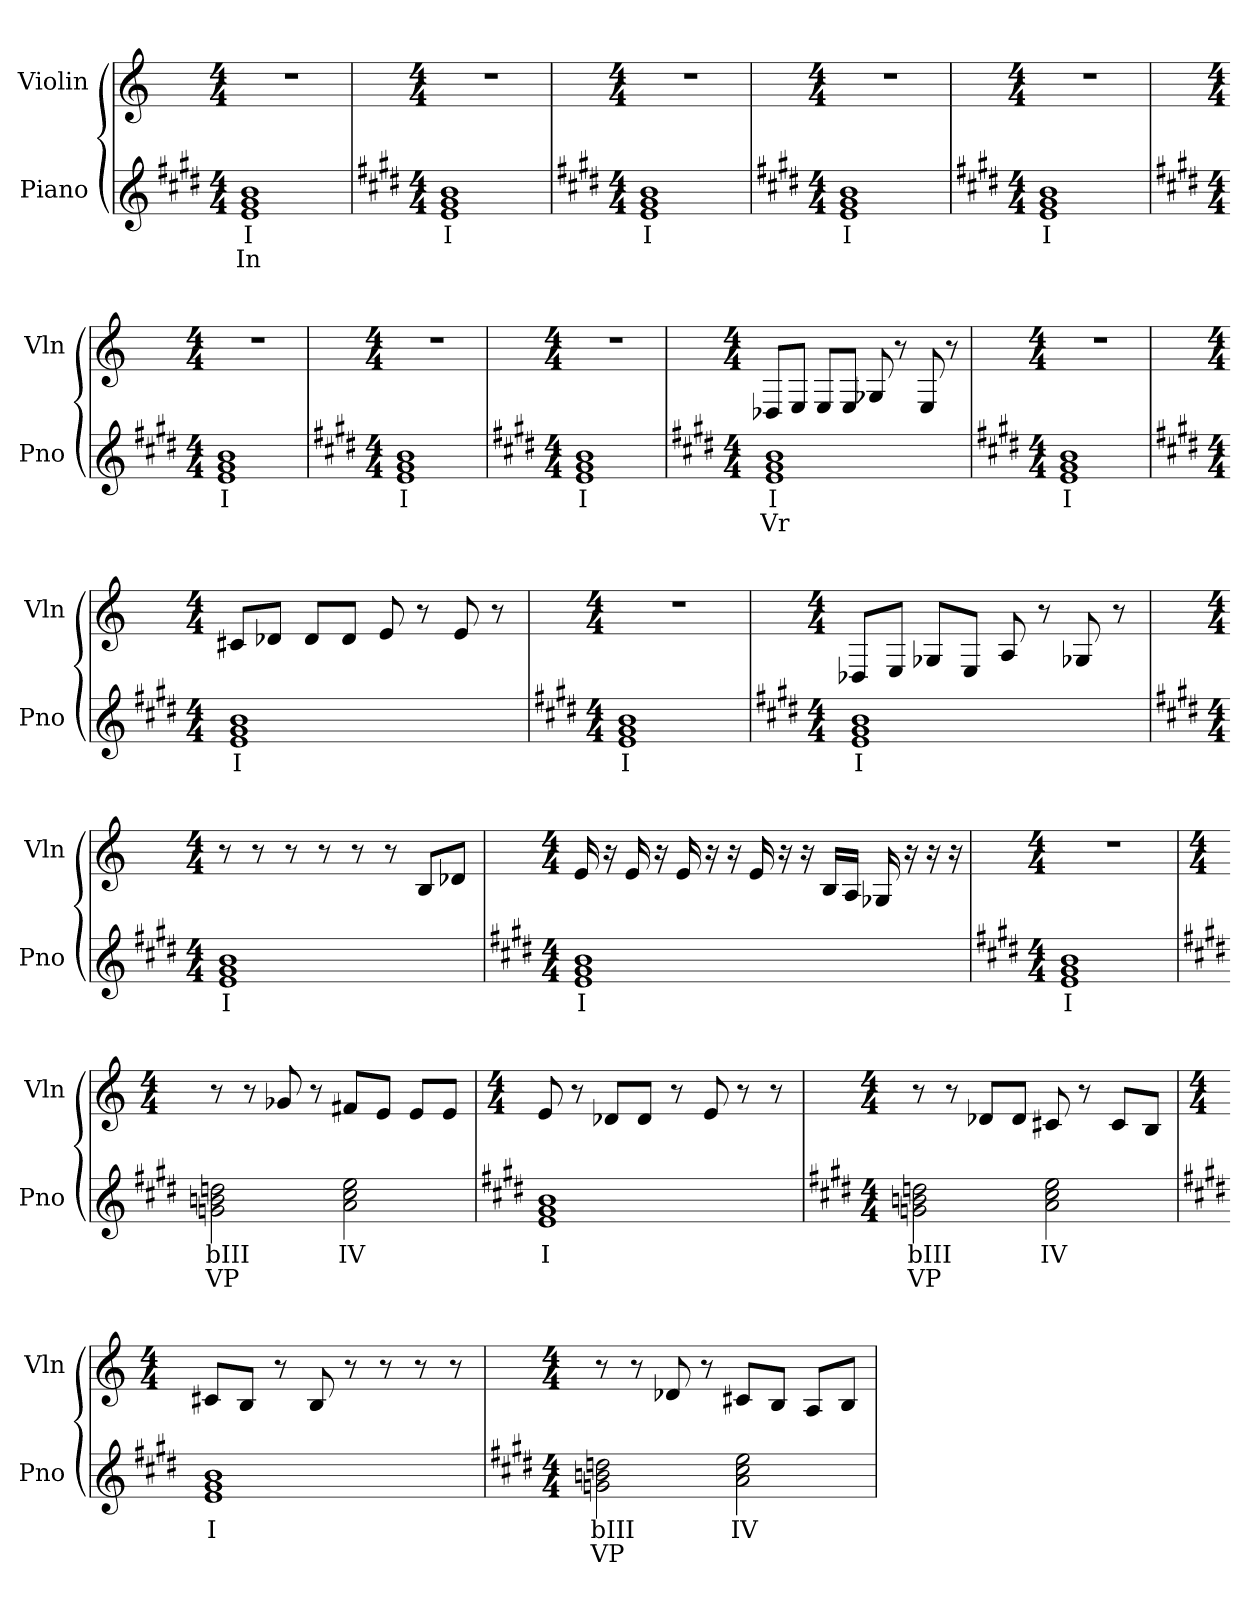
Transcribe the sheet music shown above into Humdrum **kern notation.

**kern	**text	**text	**kern
*part2	*part2	*part2	*part1
*staff2	*staff2	*staff2	*staff1
*I"Piano	*	*	*I"Violin
*I'Pno	*	*	*I'Vln
*k[f#c#g#d#]	*	*	*
*E:	*	*	*
*M4/4	*	*	*M4/4
=	=	=	=
1e 1g# 1b	I	In	1r
=	=	=	=
*k[f#c#g#d#]	*	*	*
*E:	*	*	*
*M4/4	*	*	*M4/4
1e 1g# 1b	I	.	1r
=	=	=	=
*k[f#c#g#d#]	*	*	*
*E:	*	*	*
*M4/4	*	*	*M4/4
1e 1g# 1b	I	.	1r
=	=	=	=
*k[f#c#g#d#]	*	*	*
*E:	*	*	*
*M4/4	*	*	*M4/4
1e 1g# 1b	I	.	1r
=	=	=	=
*k[f#c#g#d#]	*	*	*
*E:	*	*	*
*M4/4	*	*	*M4/4
1e 1g# 1b	I	.	1r
=	=	=	=
*k[f#c#g#d#]	*	*	*
*E:	*	*	*
*M4/4	*	*	*M4/4
1e 1g# 1b	I	.	1r
=	=	=	=
*k[f#c#g#d#]	*	*	*
*E:	*	*	*
*M4/4	*	*	*M4/4
1e 1g# 1b	I	.	1r
=	=	=	=
*k[f#c#g#d#]	*	*	*
*E:	*	*	*
*M4/4	*	*	*M4/4
1e 1g# 1b	I	.	1r
=	=	=	=
*k[f#c#g#d#]	*	*	*
*E:	*	*	*
*M4/4	*	*	*M4/4
1e 1g# 1b	I	Vr	8D-XL
.	.	.	8EJ
.	.	.	8EL
.	.	.	8EJ
.	.	.	8G-X
.	.	.	8r
.	.	.	8E
.	.	.	8r
=	=	=	=
*k[f#c#g#d#]	*	*	*
*E:	*	*	*
*M4/4	*	*	*M4/4
1e 1g# 1b	I	.	1r
=	=	=	=
*k[f#c#g#d#]	*	*	*
*E:	*	*	*
*M4/4	*	*	*M4/4
1e 1g# 1b	I	.	8c#XL
.	.	.	8d-XJ
.	.	.	8d-L
.	.	.	8d-J
.	.	.	8e
.	.	.	8r
.	.	.	8e
.	.	.	8r
=	=	=	=
*k[f#c#g#d#]	*	*	*
*E:	*	*	*
*M4/4	*	*	*M4/4
1e 1g# 1b	I	.	1r
=	=	=	=
*k[f#c#g#d#]	*	*	*
*E:	*	*	*
*M4/4	*	*	*M4/4
1e 1g# 1b	I	.	8D-XL
.	.	.	8EJ
.	.	.	8G-XL
.	.	.	8EJ
.	.	.	8A
.	.	.	8r
.	.	.	8G-X
.	.	.	8r
=	=	=	=
*k[f#c#g#d#]	*	*	*
*E:	*	*	*
*M4/4	*	*	*M4/4
1e 1g# 1b	I	.	8r
.	.	.	8r
.	.	.	8r
.	.	.	8r
.	.	.	8r
.	.	.	8r
.	.	.	8BL
.	.	.	8d-XJ
=	=	=	=
*k[f#c#g#d#]	*	*	*
*E:	*	*	*
*M4/4	*	*	*M4/4
1e 1g# 1b	I	.	16e
.	.	.	16r
.	.	.	16e
.	.	.	16r
.	.	.	16e
.	.	.	16r
.	.	.	16r
.	.	.	16e
.	.	.	16r
.	.	.	16r
.	.	.	16BLL
.	.	.	16AJJ
.	.	.	16G-X
.	.	.	16r
.	.	.	16r
.	.	.	16r
=	=	=	=
*k[f#c#g#d#]	*	*	*
*E:	*	*	*
*M4/4	*	*	*M4/4
1e 1g# 1b	I	.	1r
=	=	=	=
*k[f#c#g#d#]	*	*	*
*E:	*	*	*
*	*	*	*M4/4
2gn 2bn 2ddn	bIII	VP	8r
.	.	.	8r
.	.	.	8g-X
.	.	.	8r
2a 2cc# 2ee	IV	.	8f#XL
.	.	.	8eJ
.	.	.	8eL
.	.	.	8eJ
=	=	=	=
*k[f#c#g#d#]	*	*	*
*E:	*	*	*
*	*	*	*M4/4
1e 1g# 1b	I	.	8e
.	.	.	8r
.	.	.	8d-XL
.	.	.	8d-J
.	.	.	8r
.	.	.	8e
.	.	.	8r
.	.	.	8r
=	=	=	=
*k[f#c#g#d#]	*	*	*
*E:	*	*	*
*M4/4	*	*	*M4/4
2gn 2bn 2ddn	bIII	VP	8r
.	.	.	8r
.	.	.	8d-XL
.	.	.	8d-J
2a 2cc# 2ee	IV	.	8c#X
.	.	.	8r
.	.	.	8c#L
.	.	.	8BJ
=	=	=	=
*k[f#c#g#d#]	*	*	*
*E:	*	*	*
*	*	*	*M4/4
1e 1g# 1b	I	.	8c#XL
.	.	.	8BJ
.	.	.	8r
.	.	.	8B
.	.	.	8r
.	.	.	8r
.	.	.	8r
.	.	.	8r
=	=	=	=
*k[f#c#g#d#]	*	*	*
*E:	*	*	*
*M4/4	*	*	*M4/4
2gn 2bn 2ddn	bIII	VP	8r
.	.	.	8r
.	.	.	8d-X
.	.	.	8r
2a 2cc# 2ee	IV	.	8c#XL
.	.	.	8BJ
.	.	.	8AL
.	.	.	8BJ
=	=	=	=
*-	*-	*-	*-
